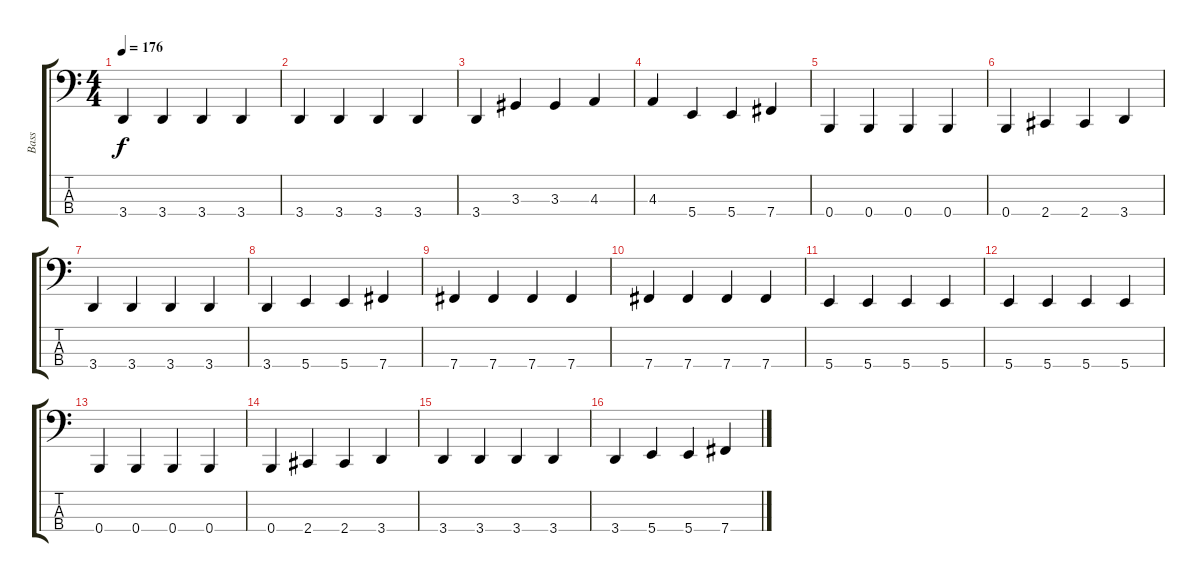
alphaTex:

\track ("Bass" "Bass") {instrument electricbassfinger}
\staff {score tabs}
\tuning (Eb2 Bb1 F1 B0) {hide}
\ts (4 4)
\tempo 176
\clef f4
\ks c
3.4.4{dy f} 3.4.4 3.4.4 3.4.4 |
3.4.4 3.4.4 3.4.4 3.4.4 |
3.4.4 3.3.4 3.3.4 4.3.4 |
4.3.4 5.4.4 5.4.4 7.4.4 |
0.4.4 0.4.4 0.4.4 0.4.4 |
0.4.4 2.4.4 2.4.4 3.4.4 |
3.4.4 3.4.4 3.4.4 3.4.4 |
3.4.4 5.4.4 5.4.4 7.4.4 |
7.4.4 7.4.4 7.4.4 7.4.4 |
7.4.4 7.4.4 7.4.4 7.4.4 |
5.4.4 5.4.4 5.4.4 5.4.4 |
5.4.4 5.4.4 5.4.4 5.4.4 |
0.4.4 0.4.4 0.4.4 0.4.4 |
0.4.4 2.4.4 2.4.4 3.4.4 |
3.4.4 3.4.4 3.4.4 3.4.4 |
3.4.4 5.4.4 5.4.4 7.4.4
